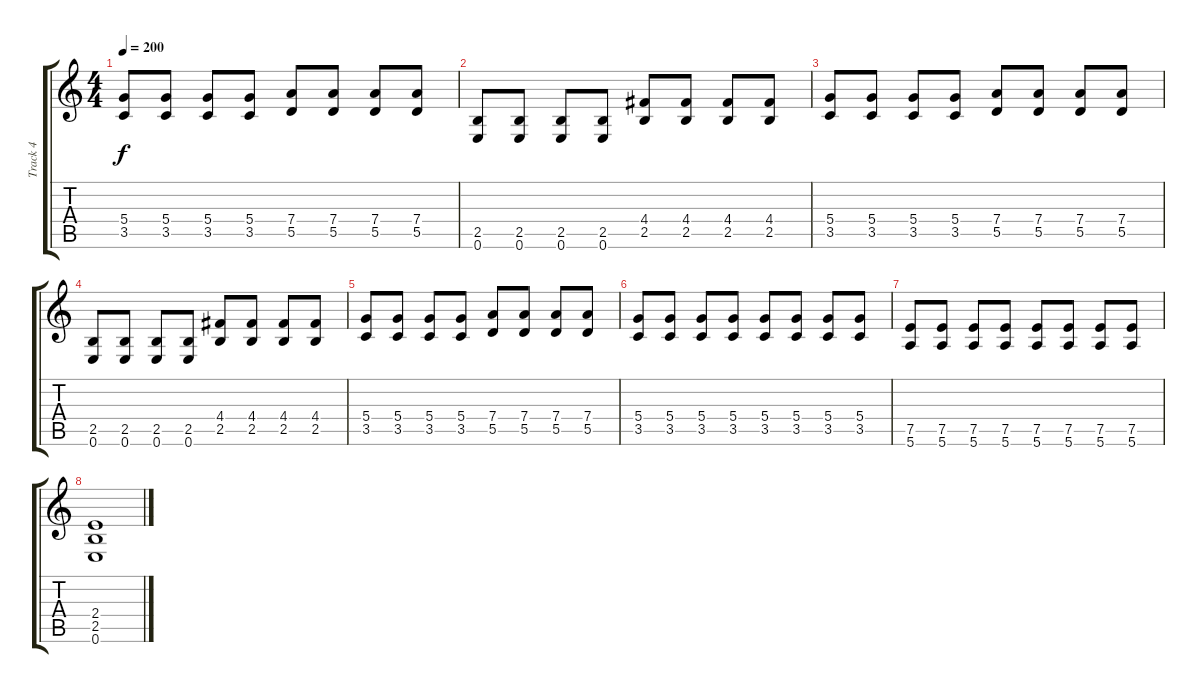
\track ("Track 4" "Track 4") {instrument overdrivenguitar}
\staff {score tabs}
\tuning (E4 B3 G3 D3 A2 E2) {hide}
\ts (4 4)
\tempo 200
\clef g2
\ks c
(5.4 3.5).8{dy f} (5.4 3.5).8 (5.4 3.5).8 (5.4 3.5).8 (7.4 5.5).8 (7.4 5.5).8 (7.4 5.5).8 (7.4 5.5).8 |
(2.5 0.6).8 (2.5 0.6).8 (2.5 0.6).8 (2.5 0.6).8 (4.4 2.5).8 (4.4 2.5).8 (4.4 2.5).8 (4.4 2.5).8 |
(5.4 3.5).8 (5.4 3.5).8 (5.4 3.5).8 (5.4 3.5).8 (7.4 5.5).8 (7.4 5.5).8 (7.4 5.5).8 (7.4 5.5).8 |
(2.5 0.6).8 (2.5 0.6).8 (2.5 0.6).8 (2.5 0.6).8 (4.4 2.5).8 (4.4 2.5).8 (4.4 2.5).8 (4.4 2.5).8 |
(5.4 3.5).8 (5.4 3.5).8 (5.4 3.5).8 (5.4 3.5).8 (7.4 5.5).8 (7.4 5.5).8 (7.4 5.5).8 (7.4 5.5).8 |
(5.4 3.5).8 (5.4 3.5).8 (5.4 3.5).8 (5.4 3.5).8 (5.4 3.5).8 (5.4 3.5).8 (5.4 3.5).8 (5.4 3.5).8 |
(7.5 5.6).8 (7.5 5.6).8 (7.5 5.6).8 (7.5 5.6).8 (7.5 5.6).8 (7.5 5.6).8 (7.5 5.6).8 (7.5 5.6).8 |
(2.4 2.5 0.6).1
